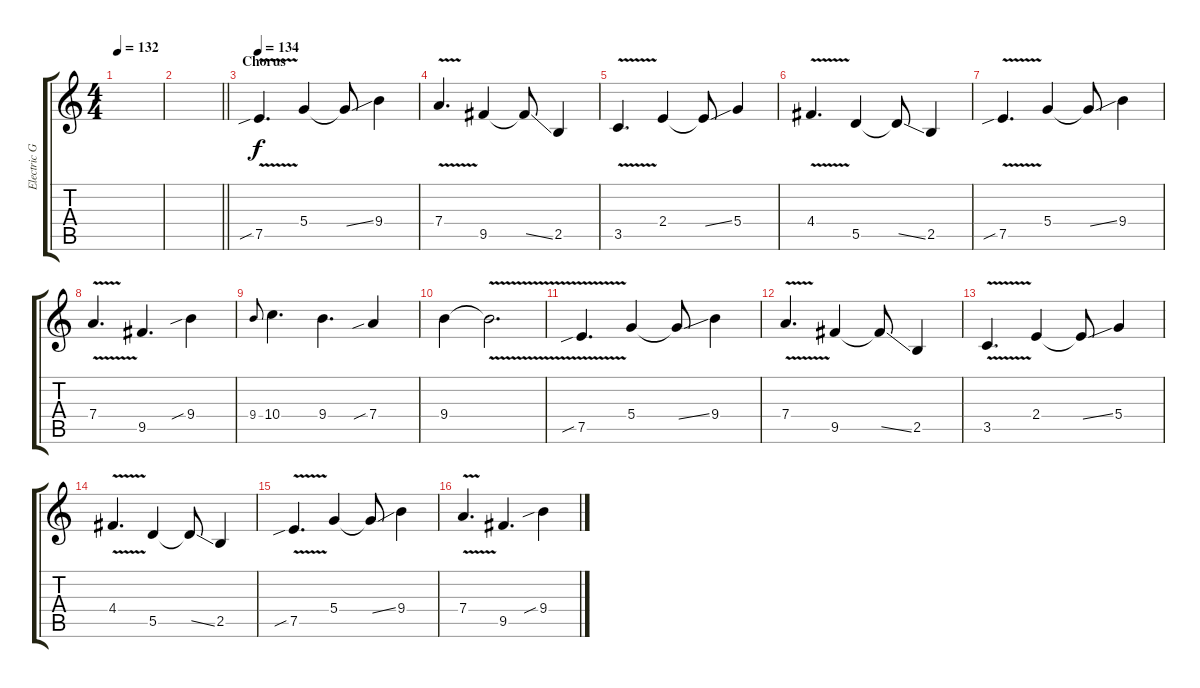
\track ("Electric Guitar" "Electric G") {instrument distortionguitar}
\staff {score tabs}
\tuning (E4 B3 G3 D3 A2 E2) {hide}
\ts (4 4)
\tempo 132
\clef g2
\ks c
|
\barLineRight lightlight
|
\section ("" "Chorus")
\tempo 134
7.5{v sib}.4{d} 5.4.4 5.4{ss t}.8 9.4.4 |
7.4{v}.4{d} 9.5.4 9.5{ss t}.8 2.5.4 |
3.5{v}.4{d} 2.4.4 2.4{ss t}.8 5.4.4 |
4.4{v}.4{d} 5.5.4 5.5{ss t}.8 2.5.4 |
7.5{v sib}.4{d} 5.4.4 5.4{ss t}.8 9.4.4 |
7.4{v}.4{d} 9.5.4{d} 9.4{sib}.4 |
9.4.8{gr onbeat} 10.4.4{d} 9.4.4{d} 7.4{sib}.4 |
9.4.4 9.4{v t}.2{d} |
7.5{v sib}.4{d} 5.4.4 5.4{ss t}.8 9.4.4 |
7.4{v}.4{d} 9.5.4 9.5{ss t}.8 2.5.4 |
3.5{v}.4{d} 2.4.4 2.4{ss t}.8 5.4.4 |
4.4{v}.4{d} 5.5.4 5.5{ss t}.8 2.5.4 |
7.5{v sib}.4{d} 5.4.4 5.4{ss t}.8 9.4.4 |
7.4{v}.4{d} 9.5.4{d} 9.4{sib}.4
